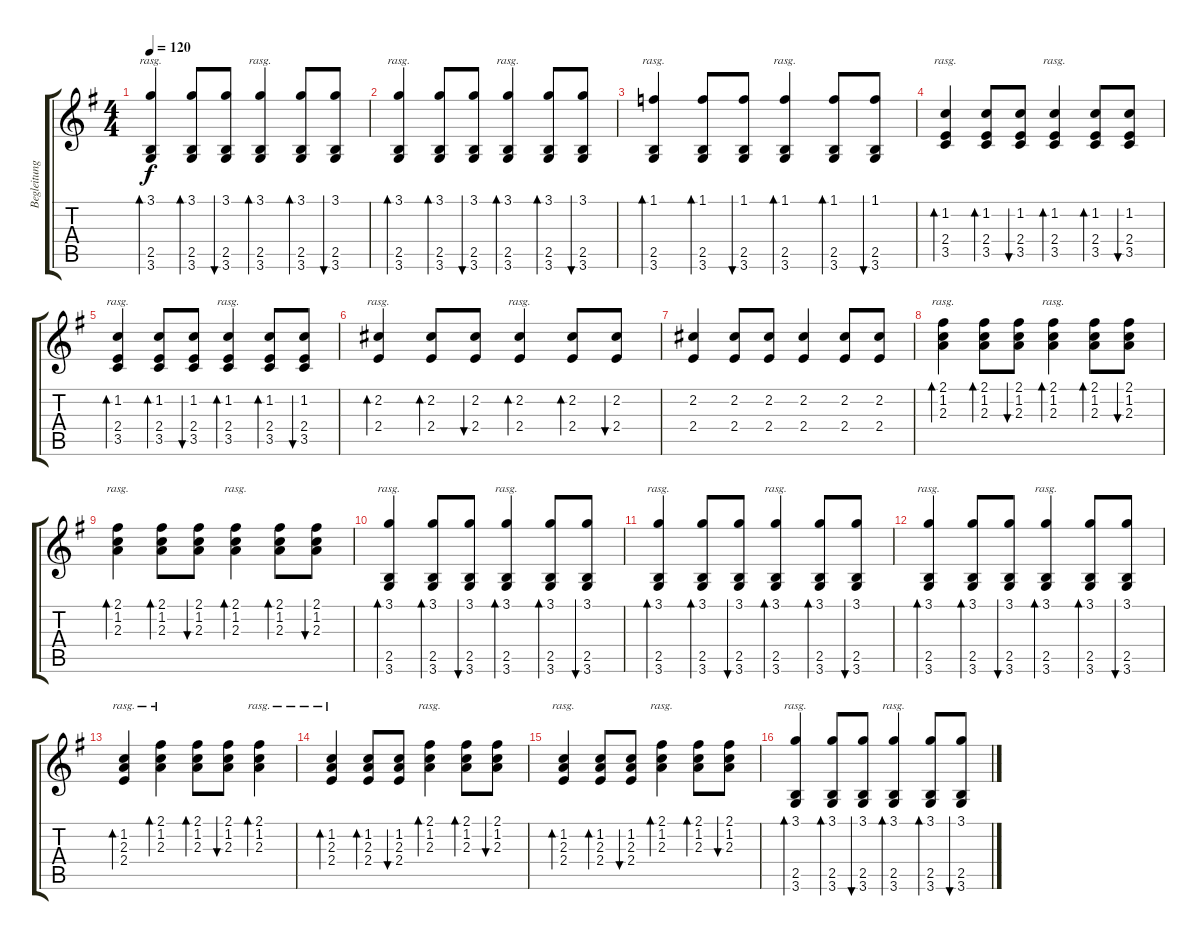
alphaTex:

\track ("Begleitung" "Begleitung") {instrument acousticguitarsteel}
\staff {score tabs}
\tuning (E4 B3 G3 D3 A2 E2) {hide}
\ts (4 4)
\tempo 120
\clef g2
\ks g
(3.1 2.5 3.6).4{bd 240 rasg ii dy f} (3.1 2.5 3.6).8{bd 240} (3.1 2.5 3.6).8{bu 240} (3.1 2.5 3.6).4{bd 240 rasg ii} (3.1 2.5 3.6).8{bd 240} (3.1 2.5 3.6).8{bu 240} |
(3.1 2.5 3.6).4{bd 240 rasg ii} (3.1 2.5 3.6).8{bd 240} (3.1 2.5 3.6).8{bu 240} (3.1 2.5 3.6).4{bd 240 rasg ii} (3.1 2.5 3.6).8{bd 240} (3.1 2.5 3.6).8{bu 240} |
(1.1 2.5 3.6).4{bd 480 rasg ii} (1.1 2.5 3.6).8{bd 240} (1.1 2.5 3.6).8{bu 240} (1.1 2.5 3.6).4{bd 480 rasg ii} (1.1 2.5 3.6).8{bd 240} (1.1 2.5 3.6).8{bu 240} |
(1.2 2.4 3.5).4{bd 480 rasg ii} (1.2 2.4 3.5).8{bd 240} (1.2 2.4 3.5).8{bu 240} (1.2 2.4 3.5).4{bd 480 rasg ii} (1.2 2.4 3.5).8{bd 240} (1.2 2.4 3.5).8{bu 240} |
(1.2 2.4 3.5).4{bd 480 rasg ii} (1.2 2.4 3.5).8{bd 240} (1.2 2.4 3.5).8{bu 240} (1.2 2.4 3.5).4{bd 480 rasg ii} (1.2 2.4 3.5).8{bd 240} (1.2 2.4 3.5).8{bu 240} |
(2.2 2.4).4{bd 480 rasg ii} (2.2 2.4).8{bd 240} (2.2 2.4).8{bu 240} (2.2 2.4).4{bd 480 rasg ii} (2.2 2.4).8{bd 240} (2.2 2.4).8{bu 240} |
(2.2 2.4).4 (2.2 2.4).8 (2.2 2.4).8 (2.2 2.4).4 (2.2 2.4).8 (2.2 2.4).8 |
(2.1 1.2 2.3).4{bd 480 rasg ii} (2.1 1.2 2.3).8{bd 240} (2.1 1.2 2.3).8{bu 240} (2.1 1.2 2.3).4{bd 480 rasg ii} (2.1 1.2 2.3).8{bd 240} (2.1 1.2 2.3).8{bu 240} |
(2.1 1.2 2.3).4{bd 480 rasg ii} (2.1 1.2 2.3).8{bd 240} (2.1 1.2 2.3).8{bu 240} (2.1 1.2 2.3).4{bd 480 rasg ii} (2.1 1.2 2.3).8{bd 240} (2.1 1.2 2.3).8{bu 240} |
(3.1 2.5 3.6).4{bd 240 rasg ii} (3.1 2.5 3.6).8{bd 240} (3.1 2.5 3.6).8{bu 240} (3.1 2.5 3.6).4{bd 240 rasg ii} (3.1 2.5 3.6).8{bd 240} (3.1 2.5 3.6).8{bu 240} |
(3.1 2.5 3.6).4{bd 240 rasg ii} (3.1 2.5 3.6).8{bd 240} (3.1 2.5 3.6).8{bu 240} (3.1 2.5 3.6).4{bd 240 rasg ii} (3.1 2.5 3.6).8{bd 240} (3.1 2.5 3.6).8{bu 240} |
(3.1 2.5 3.6).4{bd 240 rasg ii} (3.1 2.5 3.6).8{bd 240} (3.1 2.5 3.6).8{bu 240} (3.1 2.5 3.6).4{bd 240 rasg ii} (3.1 2.5 3.6).8{bd 240} (3.1 2.5 3.6).8{bu 240} |
(1.2 2.3 2.4).4{bd 480 rasg ii} (2.1 1.2 2.3).4{bd 480 rasg ii} (2.1 1.2 2.3).8{bd 240} (2.1 1.2 2.3).8{bu 240} (2.1 1.2 2.3).4{bd 480 rasg ii} |
(1.2 2.3 2.4).4{bd 480 rasg ii} (1.2 2.3 2.4).8{bd 240} (1.2 2.3 2.4).8{bu 240} (2.1 1.2 2.3).4{bd 480 rasg ii} (2.1 1.2 2.3).8{bd 240} (2.1 1.2 2.3).8{bu 240} |
(1.2 2.3 2.4).4{bd 480 rasg ii} (1.2 2.3 2.4).8{bd 240} (1.2 2.3 2.4).8{bu 240} (2.1 1.2 2.3).4{bd 480 rasg ii} (2.1 1.2 2.3).8{bd 240} (2.1 1.2 2.3).8{bu 240} |
(3.1 2.5 3.6).4{bd 240 rasg ii} (3.1 2.5 3.6).8{bd 240} (3.1 2.5 3.6).8{bu 240} (3.1 2.5 3.6).4{bd 240 rasg ii} (3.1 2.5 3.6).8{bd 240} (3.1 2.5 3.6).8{bu 240}
